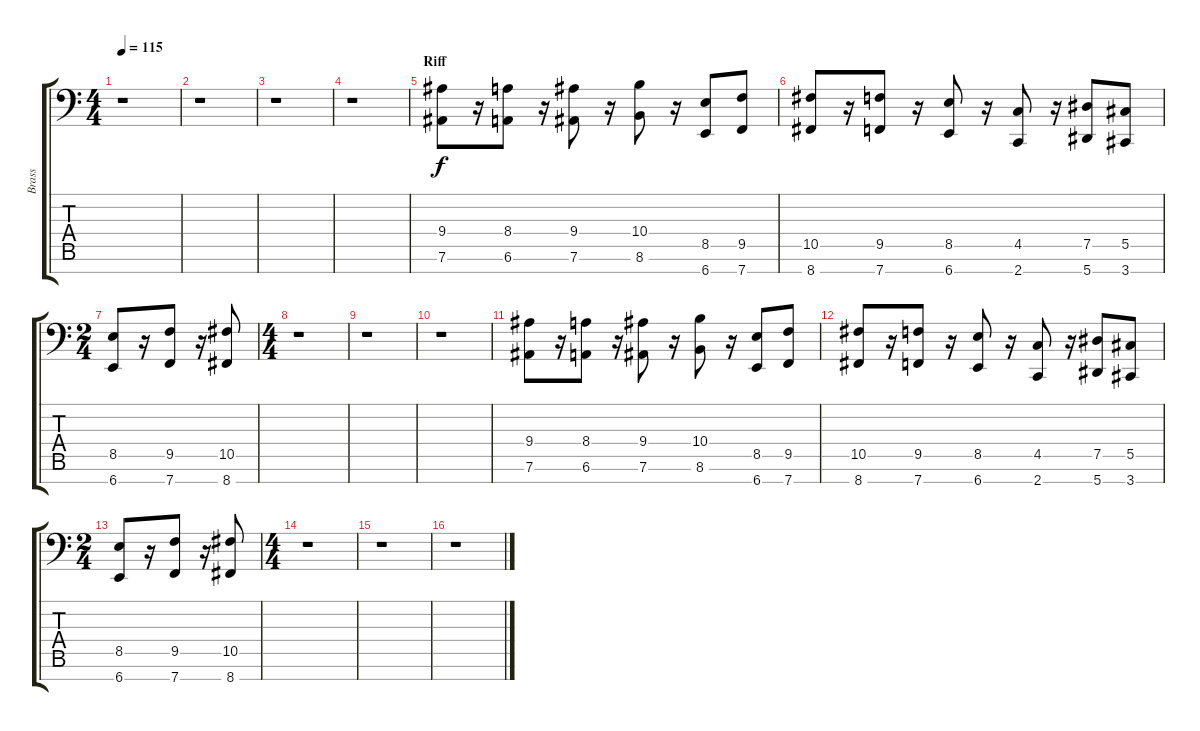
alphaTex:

\track ("Brass" "Brass") {instrument brasssection}
\staff {score tabs}
\tuning (Eb4 Bb3 Gb3 Db3 Ab2 Eb2 Bb1) {hide}
\ts (4 4)
\tempo 115
\clef f4
\ks c
r.1{dy f} |
r.1 |
r.1 |
r.1 |
\section ("" "Riff")
(9.4 7.6).8 r.16 (8.4 6.6).8 r.16 (9.4 7.6).8 r.16 (10.4 8.6).8 r.16 (8.5 6.7).8 (9.5 7.7).8 |
(10.5 8.7).8 r.16 (9.5 7.7).8 r.16 (8.5 6.7).8 r.16 (4.5 2.7).8 r.16 (7.5 5.7).8 (5.5 3.7).8 |
\ts (2 4)
(8.5 6.7).8 r.16 (9.5 7.7).8 r.16 (10.5 8.7).8 |
\ts (4 4)
r.1 |
r.1 |
r.1 |
(9.4 7.6).8 r.16 (8.4 6.6).8 r.16 (9.4 7.6).8 r.16 (10.4 8.6).8 r.16 (8.5 6.7).8 (9.5 7.7).8 |
(10.5 8.7).8 r.16 (9.5 7.7).8 r.16 (8.5 6.7).8 r.16 (4.5 2.7).8 r.16 (7.5 5.7).8 (5.5 3.7).8 |
\ts (2 4)
(8.5 6.7).8 r.16 (9.5 7.7).8 r.16 (10.5 8.7).8 |
\ts (4 4)
r.1 |
r.1 |
r.1
